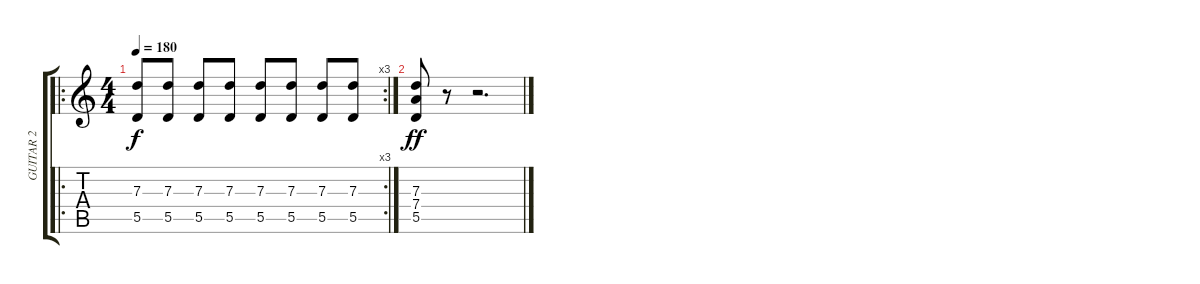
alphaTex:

\track ("GUITAR 2" "GUITAR 2") {instrument electricguitarclean}
\staff {score tabs}
\tuning (E4 B3 G3 D3 A2 E2) {hide}
\ro
\rc 3
\ts (4 4)
\tempo 180
\clef g2
\ks c
(7.3 5.5).8{dy f} (7.3 5.5).8 (7.3 5.5).8 (7.3 5.5).8 (7.3 5.5).8 (7.3 5.5).8 (7.3 5.5).8 (7.3 5.5).8 |
(7.3 7.4 5.5).8{dy ff} r.8 r.2{d}
